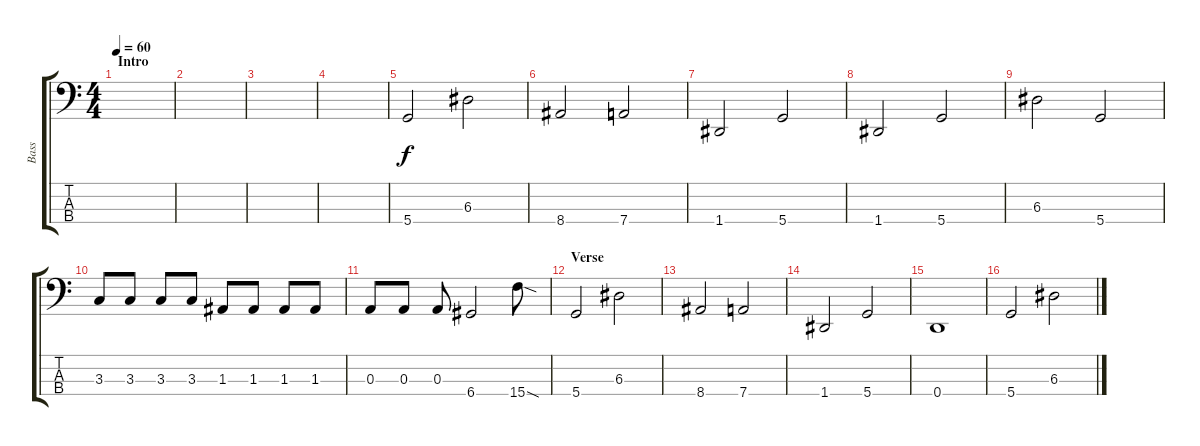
\track ("Bass" "Bass") {instrument electricbasspick}
\staff {score tabs}
\tuning (G2 D2 A1 D1) {hide}
\ts (4 4)
\section ("" "Intro")
\tempo 60
\clef f4
\ks c
|
|
|
|
5.4.2 6.3.2 |
8.4.2 7.4.2 |
1.4.2 5.4.2 |
1.4.2 5.4.2 |
6.3.2 5.4.2 |
3.3.8 3.3.8 3.3.8 3.3.8 1.3.8 1.3.8 1.3.8 1.3.8 |
0.3.8 0.3.8 0.3.8 6.4.2 15.4{sod}.8 |
\section ("" "Verse")
5.4.2 6.3.2 |
8.4.2 7.4.2 |
1.4.2 5.4.2 |
0.4.1 |
5.4.2 6.3.2
